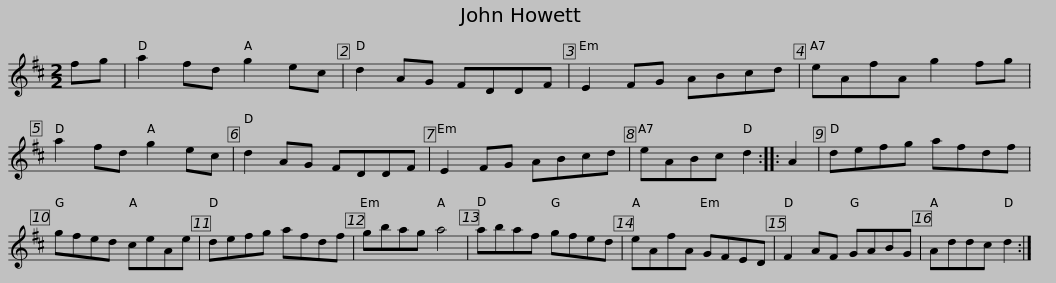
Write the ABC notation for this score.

X:1
L:1/8
M:2/2
I:linebreak $
K:D
V:1 treble
V:1
 fg | a2 fd g2 ec | d2 AG FDDF | E2 FG ABcd | eAfA g2 fg | %5
 a2 fd g2 ec | d2 AG FDDF |$ E2 FG ABcd | eABc d2 :: A2 | %10
 defg afdf | gfed ceAe | defg afdf |$ gbag a4 | abaf gfed | %15
 eAfA GFED | F2 AF GABG | Addc d2 :| %18
